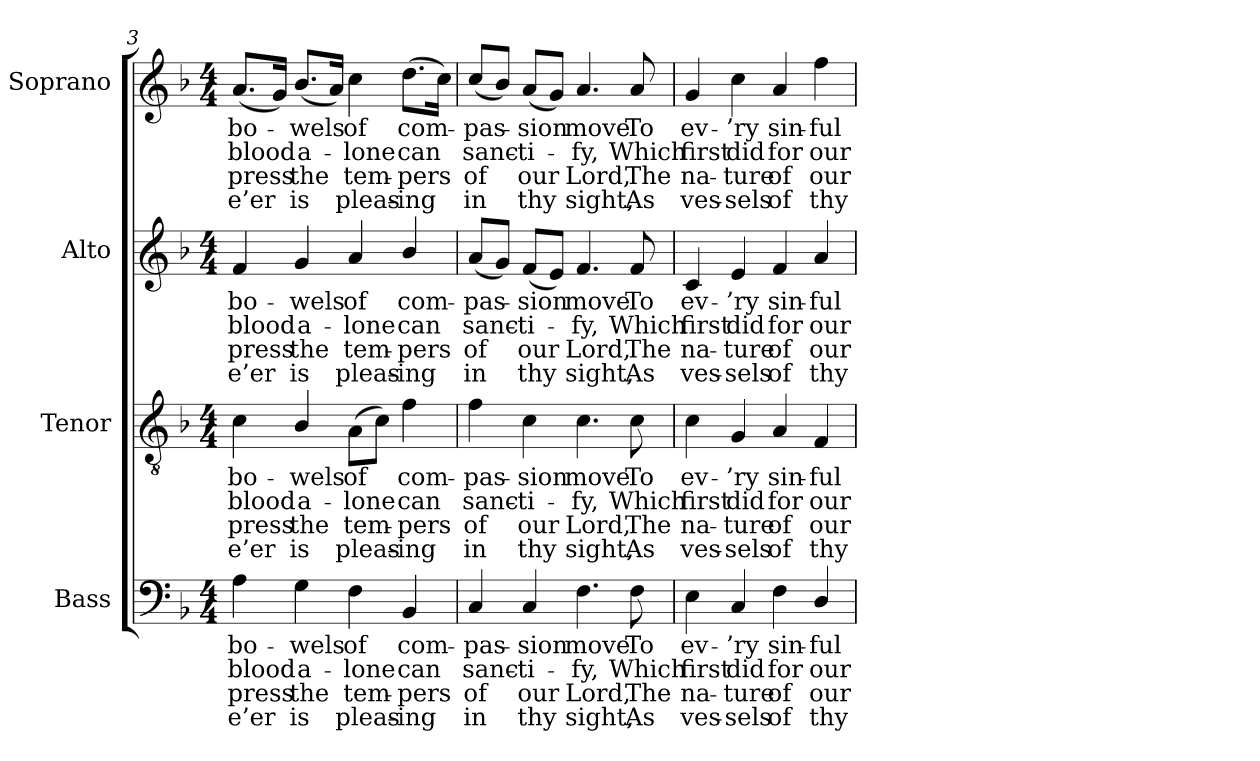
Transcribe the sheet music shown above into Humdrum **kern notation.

**kern	**text	**text	**text	**text	**kern	**text	**text	**text	**text	**kern	**text	**text	**text	**text	**kern	**text	**text	**text	**text
*part4	*part4	*part4	*part4	*part4	*part3	*part3	*part3	*part3	*part3	*part2	*part2	*part2	*part2	*part2	*part1	*part1	*part1	*part1	*part1
*staff4	*staff4	*staff4	*staff4	*staff4	*staff3	*staff3	*staff3	*staff3	*staff3	*staff2	*staff2	*staff2	*staff2	*staff2	*staff1	*staff1	*staff1	*staff1	*staff1
*I"Bass	*	*	*	*	*I"Tenor	*	*	*	*	*I"Alto	*	*	*	*	*I"Soprano	*	*	*	*
*I'B.	*	*	*	*	*I'T.	*	*	*	*	*I'A.	*	*	*	*	*I'S.	*	*	*	*
*clefF4	*	*	*	*	*clefGv2	*	*	*	*	*clefG2	*	*	*	*	*clefG2	*	*	*	*
*	*	*	*	*	*ITrd7c12	*	*	*	*	*	*	*	*	*	*	*	*	*	*
*k[b-]	*	*	*	*	*k[b-]	*	*	*	*	*k[b-]	*	*	*	*	*k[b-]	*	*	*	*
*F:	*	*	*	*	*F:	*	*	*	*	*F:	*	*	*	*	*F:	*	*	*	*
*M4/4	*	*	*	*	*M4/4	*	*	*	*	*M4/4	*	*	*	*	*M4/4	*	*	*	*
=3	=3	=3	=3	=3	=3	=3	=3	=3	=3	=3	=3	=3	=3	=3	=3	=3	=3	=3	=3
!	!LO:LY:b:color=#000000	!LO:LY:b:color=#000000	!LO:LY:b:color=#000000	!LO:LY:b:color=#000000	!	!	!	!	!	!	!	!	!	!	!	!	!	!	!
!	!	!	!	!	!	!LO:LY:b:color=#000000	!LO:LY:b:color=#000000	!LO:LY:b:color=#000000	!LO:LY:b:color=#000000	!	!	!	!	!	!	!	!	!	!
!	!	!	!	!	!	!	!	!	!	!	!LO:LY:b:color=#000000	!LO:LY:b:color=#000000	!LO:LY:b:color=#000000	!LO:LY:b:color=#000000	!	!	!	!	!
!	!	!	!	!	!	!	!	!	!	!	!	!	!	!	!	!LO:LY:b:color=#000000	!LO:LY:b:color=#000000	!LO:LY:b:color=#000000	!LO:LY:b:color=#000000
4Ai\	bo-	blood	-press	e’er	4Ci\	bo-	blood	-press	e’er	4fi/	bo-	blood	-press	e’er	(8.ai/L	bo-	blood	-press	e’er
.	.	.	.	.	.	.	.	.	.	.	.	.	.	.	16gi/Jk)	.	.	.	.
!	!LO:LY:b:color=#000000	!LO:LY:b:color=#000000	!LO:LY:b:color=#000000	!LO:LY:b:color=#000000	!	!	!	!	!	!	!	!	!	!	!	!	!	!	!
!	!	!	!	!	!	!LO:LY:b:color=#000000	!LO:LY:b:color=#000000	!LO:LY:b:color=#000000	!LO:LY:b:color=#000000	!	!	!	!	!	!	!	!	!	!
!	!	!	!	!	!	!	!	!	!	!	!LO:LY:b:color=#000000	!LO:LY:b:color=#000000	!LO:LY:b:color=#000000	!LO:LY:b:color=#000000	!	!	!	!	!
!	!	!	!	!	!	!	!	!	!	!	!	!	!	!	!	!LO:LY:b:color=#000000	!LO:LY:b:color=#000000	!LO:LY:b:color=#000000	!LO:LY:b:color=#000000
4Gi\	-wels	a-	the	is	4BB-i/	-wels	a-	the	is	4gi/	-wels	a-	the	is	(8.b-i/L	-wels	a-	the	is
.	.	.	.	.	.	.	.	.	.	.	.	.	.	.	16ai/Jk)	.	.	.	.
!	!LO:LY:b:color=#000000	!LO:LY:b:color=#000000	!LO:LY:b:color=#000000	!LO:LY:b:color=#000000	!	!	!	!	!	!	!	!	!	!	!	!	!	!	!
!	!	!	!	!	!	!LO:LY:b:color=#000000	!LO:LY:b:color=#000000	!LO:LY:b:color=#000000	!LO:LY:b:color=#000000	!	!	!	!	!	!	!	!	!	!
!	!	!	!	!	!	!	!	!	!	!	!LO:LY:b:color=#000000	!LO:LY:b:color=#000000	!LO:LY:b:color=#000000	!LO:LY:b:color=#000000	!	!	!	!	!
!	!	!	!	!	!	!	!	!	!	!	!	!	!	!	!	!LO:LY:b:color=#000000	!LO:LY:b:color=#000000	!LO:LY:b:color=#000000	!LO:LY:b:color=#000000
4Fi\	of	-lone	tem-	-pleas-	(8AAi\L	of	-lone	tem-	-pleas-	4ai/	of	-lone	tem-	-pleas-	4cci\	of	-lone	tem-	-pleas-
.	.	.	.	.	8Ci\J)	.	.	.	.	.	.	.	.	.	.	.	.	.	.
!	!LO:LY:b:color=#000000	!LO:LY:b:color=#000000	!LO:LY:b:color=#000000	!LO:LY:b:color=#000000	!	!	!	!	!	!	!	!	!	!	!	!	!	!	!
!	!	!	!	!	!	!LO:LY:b:color=#000000	!LO:LY:b:color=#000000	!LO:LY:b:color=#000000	!LO:LY:b:color=#000000	!	!	!	!	!	!	!	!	!	!
!	!	!	!	!	!	!	!	!	!	!	!LO:LY:b:color=#000000	!LO:LY:b:color=#000000	!LO:LY:b:color=#000000	!LO:LY:b:color=#000000	!	!	!	!	!
!	!	!	!	!	!	!	!	!	!	!	!	!	!	!	!	!LO:LY:b:color=#000000	!LO:LY:b:color=#000000	!LO:LY:b:color=#000000	!LO:LY:b:color=#000000
4BB-i/	com-	can	-pers	ing	4Fi\	com-	can	-pers	ing	4b-i/	com-	can	-pers	ing	(8.ddi\L	com-	can	-pers	ing
.	.	.	.	.	.	.	.	.	.	.	.	.	.	.	16cci\Jk)	.	.	.	.
=4	=4	=4	=4	=4	=4	=4	=4	=4	=4	=4	=4	=4	=4	=4	=4	=4	=4	=4	=4
!	!LO:LY:b:color=#000000	!LO:LY:b:color=#000000	!LO:LY:b:color=#000000	!LO:LY:b:color=#000000	!	!	!	!	!	!	!	!	!	!	!	!	!	!	!
!	!	!	!	!	!	!LO:LY:b:color=#000000	!LO:LY:b:color=#000000	!LO:LY:b:color=#000000	!LO:LY:b:color=#000000	!	!	!	!	!	!	!	!	!	!
!	!	!	!	!	!	!	!	!	!	!	!LO:LY:b:color=#000000	!LO:LY:b:color=#000000	!LO:LY:b:color=#000000	!LO:LY:b:color=#000000	!	!	!	!	!
!	!	!	!	!	!	!	!	!	!	!	!	!	!	!	!	!LO:LY:b:color=#000000	!LO:LY:b:color=#000000	!LO:LY:b:color=#000000	!LO:LY:b:color=#000000
4Ci/	-pas-	sanc-	of	in	4Fi\	-pas-	sanc-	of	in	(8ai/L	-pas-	sanc-	of	in	(8cci/L	-pas-	sanc-	of	in
.	.	.	.	.	.	.	.	.	.	8gi/J)	.	.	.	.	8b-i/J)	.	.	.	.
!	!LO:LY:b:color=#000000	!LO:LY:b:color=#000000	!LO:LY:b:color=#000000	!LO:LY:b:color=#000000	!	!	!	!	!	!	!	!	!	!	!	!	!	!	!
!	!	!	!	!	!	!LO:LY:b:color=#000000	!LO:LY:b:color=#000000	!LO:LY:b:color=#000000	!LO:LY:b:color=#000000	!	!	!	!	!	!	!	!	!	!
!	!	!	!	!	!	!	!	!	!	!	!LO:LY:b:color=#000000	!LO:LY:b:color=#000000	!LO:LY:b:color=#000000	!LO:LY:b:color=#000000	!	!	!	!	!
!	!	!	!	!	!	!	!	!	!	!	!	!	!	!	!	!LO:LY:b:color=#000000	!LO:LY:b:color=#000000	!LO:LY:b:color=#000000	!LO:LY:b:color=#000000
4Ci/	-sion	-ti-	our	thy	4Ci\	-sion	-ti-	our	thy	(8fi/L	-sion	-ti-	our	thy	(8ai/L	-sion	-ti-	our	thy
.	.	.	.	.	.	.	.	.	.	8ei/J)	.	.	.	.	8gi/J)	.	.	.	.
!	!LO:LY:b:color=#000000	!LO:LY:b:color=#000000	!LO:LY:b:color=#000000	!LO:LY:b:color=#000000	!	!	!	!	!	!	!	!	!	!	!	!	!	!	!
!	!	!	!	!	!	!LO:LY:b:color=#000000	!LO:LY:b:color=#000000	!LO:LY:b:color=#000000	!LO:LY:b:color=#000000	!	!	!	!	!	!	!	!	!	!
!	!	!	!	!	!	!	!	!	!	!	!LO:LY:b:color=#000000	!LO:LY:b:color=#000000	!LO:LY:b:color=#000000	!LO:LY:b:color=#000000	!	!	!	!	!
!	!	!	!	!	!	!	!	!	!	!	!	!	!	!	!	!LO:LY:b:color=#000000	!LO:LY:b:color=#000000	!LO:LY:b:color=#000000	!LO:LY:b:color=#000000
4.Fi\	move	-fy,	Lord,	sight,	4.Ci\	move	-fy,	Lord,	sight,	4.fi/	move	-fy,	Lord,	sight,	4.ai/	move	-fy,	Lord,	sight,
!	!LO:LY:b:color=#000000	!LO:LY:b:color=#000000	!LO:LY:b:color=#000000	!LO:LY:b:color=#000000	!	!	!	!	!	!	!	!	!	!	!	!	!	!	!
!	!	!	!	!	!	!LO:LY:b:color=#000000	!LO:LY:b:color=#000000	!LO:LY:b:color=#000000	!LO:LY:b:color=#000000	!	!	!	!	!	!	!	!	!	!
!	!	!	!	!	!	!	!	!	!	!	!LO:LY:b:color=#000000	!LO:LY:b:color=#000000	!LO:LY:b:color=#000000	!LO:LY:b:color=#000000	!	!	!	!	!
!	!	!	!	!	!	!	!	!	!	!	!	!	!	!	!	!LO:LY:b:color=#000000	!LO:LY:b:color=#000000	!LO:LY:b:color=#000000	!LO:LY:b:color=#000000
8Fi\	To	Which	The	As	8Ci\	To	Which	The	As	8fi/	To	Which	The	As	8ai/	To	Which	The	As
!!LO:LB:g=z
=5	=5	=5	=5	=5	=5	=5	=5	=5	=5	=5	=5	=5	=5	=5	=5	=5	=5	=5	=5
!	!LO:LY:b:color=#000000	!LO:LY:b:color=#000000	!LO:LY:b:color=#000000	!LO:LY:b:color=#000000	!	!	!	!	!	!	!	!	!	!	!	!	!	!	!
!	!	!	!	!	!	!LO:LY:b:color=#000000	!LO:LY:b:color=#000000	!LO:LY:b:color=#000000	!LO:LY:b:color=#000000	!	!	!	!	!	!	!	!	!	!
!	!	!	!	!	!	!	!	!	!	!	!LO:LY:b:color=#000000	!LO:LY:b:color=#000000	!LO:LY:b:color=#000000	!LO:LY:b:color=#000000	!	!	!	!	!
!	!	!	!	!	!	!	!	!	!	!	!	!	!	!	!	!LO:LY:b:color=#000000	!LO:LY:b:color=#000000	!LO:LY:b:color=#000000	!LO:LY:b:color=#000000
4Ei\	ev-	first	na-	-ves-	4Ci\	ev-	first	na-	-ves-	4ci/	ev-	first	na-	-ves-	4gi/	ev-	first	na-	-ves-
!	!LO:LY:b:color=#000000	!LO:LY:b:color=#000000	!LO:LY:b:color=#000000	!LO:LY:b:color=#000000	!	!	!	!	!	!	!	!	!	!	!	!	!	!	!
!	!	!	!	!	!	!LO:LY:b:color=#000000	!LO:LY:b:color=#000000	!LO:LY:b:color=#000000	!LO:LY:b:color=#000000	!	!	!	!	!	!	!	!	!	!
!	!	!	!	!	!	!	!	!	!	!	!LO:LY:b:color=#000000	!LO:LY:b:color=#000000	!LO:LY:b:color=#000000	!LO:LY:b:color=#000000	!	!	!	!	!
!	!	!	!	!	!	!	!	!	!	!	!	!	!	!	!	!LO:LY:b:color=#000000	!LO:LY:b:color=#000000	!LO:LY:b:color=#000000	!LO:LY:b:color=#000000
4Ci/	-’ry	did	-ture	sels	4GGi/	-’ry	did	-ture	sels	4ei/	-’ry	did	-ture	sels	4cci\	-’ry	did	-ture	sels
!	!LO:LY:b:color=#000000	!LO:LY:b:color=#000000	!LO:LY:b:color=#000000	!LO:LY:b:color=#000000	!	!	!	!	!	!	!	!	!	!	!	!	!	!	!
!	!	!	!	!	!	!LO:LY:b:color=#000000	!LO:LY:b:color=#000000	!LO:LY:b:color=#000000	!LO:LY:b:color=#000000	!	!	!	!	!	!	!	!	!	!
!	!	!	!	!	!	!	!	!	!	!	!LO:LY:b:color=#000000	!LO:LY:b:color=#000000	!LO:LY:b:color=#000000	!LO:LY:b:color=#000000	!	!	!	!	!
!	!	!	!	!	!	!	!	!	!	!	!	!	!	!	!	!LO:LY:b:color=#000000	!LO:LY:b:color=#000000	!LO:LY:b:color=#000000	!LO:LY:b:color=#000000
4Fi\	sin-	for	of	of	4AAi/	sin-	for	of	of	4fi/	sin-	for	of	of	4ai/	sin-	for	of	of
!	!LO:LY:b:color=#000000	!LO:LY:b:color=#000000	!LO:LY:b:color=#000000	!LO:LY:b:color=#000000	!	!	!	!	!	!	!	!	!	!	!	!	!	!	!
!	!	!	!	!	!	!LO:LY:b:color=#000000	!LO:LY:b:color=#000000	!LO:LY:b:color=#000000	!LO:LY:b:color=#000000	!	!	!	!	!	!	!	!	!	!
!	!	!	!	!	!	!	!	!	!	!	!LO:LY:b:color=#000000	!LO:LY:b:color=#000000	!LO:LY:b:color=#000000	!LO:LY:b:color=#000000	!	!	!	!	!
!	!	!	!	!	!	!	!	!	!	!	!	!	!	!	!	!LO:LY:b:color=#000000	!LO:LY:b:color=#000000	!LO:LY:b:color=#000000	!LO:LY:b:color=#000000
4Di/	-ful	our	our	thy	4FFi/	-ful	our	our	thy	4ai/	-ful	our	our	thy	4ffi\	-ful	our	our	thy
=	=	=	=	=	=	=	=	=	=	=	=	=	=	=	=	=	=	=	=
*-	*-	*-	*-	*-	*-	*-	*-	*-	*-	*-	*-	*-	*-	*-	*-	*-	*-	*-	*-
